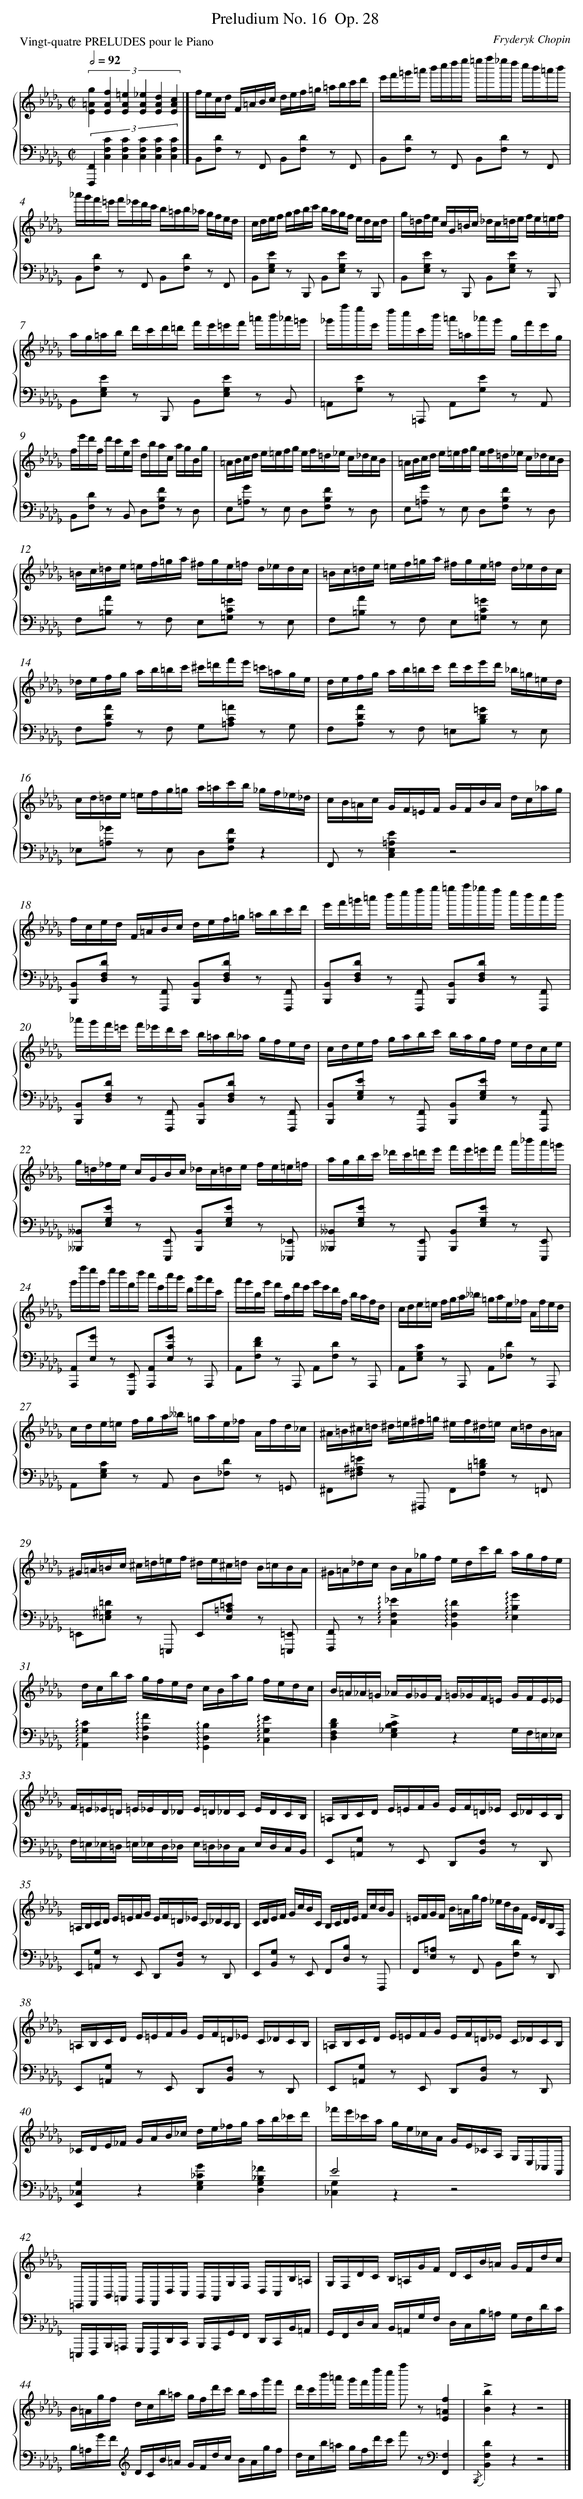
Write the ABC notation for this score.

X:1
T: Preludium No. 16	 Op. 28
C: Fryderyk Chopin
L: 1/16
M: C|
P: Vingt-quatre PRELUDES pour le Piano
Q: 1/2=92
%%staves {1 2}
V: 1 clef=treble
V: 2 clef=bass
K: Db
[V:1] (3:2:6[g4=A4E4] [f4A4E4] [=e4A4E4] [_e4A4E4] [d4A4E4] [c4A4E4] |]
[V:2] (3:2:6[F,,4F,,,4] [C4F,4C,4] [C4F,4C,4] [C4F,4C,4] [C4F,4C,4] [C4F,4C,4] |]
[V:1] fecd F=ABc def=g =abc'd' [I:setbarnb 3]|
[V:2] B,,2[D2F,2] z2 F,,2 B,,2[D2F,2] z2 F,,2 |
[V:1] e'f'=g'=a' b'c''d''e'' =e''f''_e''d'' c''b'=a'b' |
[V:2] B,,2[D2F,2] z2 F,,2 B,,2[D2F,2] z2 F,,2 |
[V:1] _a'g'f'=e' f'_e'd'c' b=ab_a gfed |
[V:2] B,,2[D2F,2] z2 F,,2 B,,2[D2F,2] z2 F,,2 |
[V:1] cdef gabc' bagf edcd |
[V:2] B,,2[E2G,2E,2] z2 B,,,2 B,,2[E2G,2E,2] z2 B,,,2 |
[V:1] g=dfe cG=Bc _dc=de fe=ef |
[V:2] B,,2[E2G,2E,2] z2 B,,,2 B,,2[E2G,2E,2] z2 B,,,2 |
[V:1] ag=ab d'c'd'=d' f'e'=e'f' =a'b'_a'=g' |
[V:2] B,,2[E2G,2E,2] z2 B,,,2 B,,2[E2G,2E,2] z2 B,,2 |
[V:1] _g'f''e''e' d''c''c'b' =a'=a_a'g' gf'e'g |
[V:2] =A,,2[E2G,2] z2 =A,,,2 A,,2[E2G,2] z2 A,,2 |
[V:1] fe'd'f d'c'ec' dbac agBg |
[V:2] B,,2[D2F,2] z2 B,,2 D,2[F2B,2F,2] z2 D,2 |
[V:1] =ABcd e=efg ef=d_e c_dcB |
[V:2] E,2[G2=A,2] z2 E,2 D,2[F2B,2F,2] z2 D,2 |
[V:1] =ABcd e=efg ef=d_e c_dcB |
[V:2] E,2[G2=A,2] z2 E,2 D,2[F2B,2F,2] z2 D,2 |
[V:1] =Bc=de =ef=ga ^fge=f d_edc |
[V:2] F,2[A2=B,2] z2 F,2 E,2[=G2C2=G,2] z2 E,2 |
[V:1] =Bc=de =ef=ga ^fge=f d_edc |
[V:2] F,2[A2=B,2] z2 F,2 E,2[=G2C2=G,2] z2 E,2 |
[V:1] _defg ab=bc' ^c'=d'f'e' =c'=age |
[V:2] F,2[A2D2A,2] z2 F,2 G,2[=A2C2=A,2] z2 G,2 |
[V:1] defg ab=bc' d'c'e'd' _b=g=ed |
[V:2] F,2[A2D2A,2] z2 F,2 =E,2[=G2D2B,2] z2 E,2 |
[V:1] cd=de =efg=g a=ac'b _gf_e_d |
[V:2] _E,2[_G2=A,2] z2 E,2 D,2[F2B,2F,2]z4 |
[V:1] cB=Ac GF=EF GFBA dc_ag |
[V:2] F,,2 z2[E4=A,4E,4C,4]z8 |
[V:1] fced F=ABc def=g =abc'd' |
[V:2] [B,,2B,,,2][D2F,2D,2] z2 [F,,2F,,,2] [B,,2B,,,2][D2F,2D,2] z2 [F,,2F,,,2] |
[V:1] e'f'=g'=a' b'c''d''e'' =e''f''_e''d'' c''b'a'b' |
[V:2] [B,,2B,,,2][D2F,2D,2] z2 [F,,2F,,,2] [B,,2B,,,2][D2F,2D,2] z2 [F,,2F,,,2] |
[V:1] _a'g'f'=e' f'_e'd'c' b=ab_a gfed |
[V:2] [B,,2B,,,2][D2F,2D,2] z2 [F,,2F,,,2] [B,,2B,,,2][D2F,2D,2] z2 [F,,2F,,,2] |
[V:1] cdef gabc' bagf edce |
[V:2] [B,,2B,,,2][E2G,2E,2] z2 [F,,2F,,,2] [B,,2B,,,2][E2G,2E,2] z2 [F,,2F,,,2] |
[V:1] g=d_fe cGBc _dc=de fe=e=f |
[V:2] [__B,,2__B,,,2][E2G,2E,2] z2 [E,,2E,,,2] [B,,2B,,,2][E2G,2E,2] z2 [_E,,2_E,,,2] |
[V:1] agbc' _d'c'=d'e' f'e'=e'f' a'_b'a'=g' |
[V:2] [__B,,2__B,,,2][E2G,2E,2] z2 [E,,2E,,,2] [B,,2B,,,2][E2G,2E,2] z2 [E,,2E,,,2] |
[V:1] g'f''e''g' e''d''f'd'' c''e'c''b' d'b'a'c' |
[V:2] [A,,2A,,,2][G2E,2] z2 [E,,2E,,,2] [A,,2A,,,2][G2C2E,2] z2 A,,,2 |
[V:1] a'g'bg' f'af'e' g'e'd'f bafd |
[V:2] A,,2[F2D2F,2] z2 A,,,2 A,,2[D2F,2] z2 A,,,2 |
[V:1] cde=e fga__b =gae_f Afed |
[V:2] A,,2[C2G,2E,2] z2 A,,,2 A,,2[D2_F,2] z2 A,,,2 |
[V:1] cde=e fga__b =gae_f Afd_c |
[V:2] A,,2[C2G,2E,2] z2 A,,2 D,2[D2_F,2] z2 =G,,2 |
[V:1] ^A=B^c=d ^d=e^f=g ^ef^d=e c=dB=A |
[V:2] ^F,,2[=E2^A,2^F,2] z2 ^F,,,2 F,,2[=D2=B,2F,2] z2 =F,,2 |
[V:1] ^G=A=Bc ^c=d=ef ^de^c=d B=cBA |
[V:2] =E,,2[=D2^G,2=E,2] z2 =E,,,2 E,,2[=C2=A,2E,2] z2 [=E,,2=E,,,2] |
[V:1] ^G=A_dc BA_gf edc'b agfe |
[V:2] [F,,2F,,,2] z2!arpeggio![_E4F,4C,4]!arpeggio![D4F,4B,,4]!arpeggio![G4B,4E,4] |
[V:1] dcba gfed cBag fedc |
[V:2] !arpeggio![C4G,4A,,4]!arpeggio![F4A,4D,4]!arpeggio![B,4D,4G,,4]!arpeggio![E4G,4C,4] |
[V:1] B=A_A=G _AG_GF =G_GF=E GFE_E |
[V:2] [D4B,4F,4D,4]!accent![C4B,4_G,4E,4]z4G,F,=E,_E, |
[V:1] F=E_E=D =E_ED_D E=D_DC EDCB, |
[V:2] F,=E,_E,=D, =E,_E,D,_D, E,=D,_D,C, E,D,C,B,, |
[V:1] =A,B,CD E=EFG EF=D_E C_DCB, |
[V:2] E,,2[G,2=A,,2] z2 E,,2 D,,2[F,2B,,2] z2 D,,2 |
[V:1] =A,B,CD E=EFG EF=D_E C_DCB, |
[V:2] E,,2[G,2=A,,2] z2 E,,2 D,,2[F,2B,,2] z2 D,,2 |
[V:1] CDEF GcBC B,CDE FcBG |
[V:2] E,,2[G,2B,,2] z2 E,,2 F,,2[B,2D,2] z2 F,,,2 |
[V:1] =EFGF B=Agf _edBF EDB,F, |
[V:2] F,,2[=A,2E,2] z2 F,,2 B,,2[D2F,2] z2 D,,2 |
[V:1] =A,B,CD E=EFG EF=D_E C_DCB, |
[V:2] E,,2[G,2=A,,2] z2 E,,2 D,,2[F,2B,,2] z2 D,,2 |
[V:1] =A,B,CD E=EFG EF=D_E C_DCB, |
[V:2] E,,2[G,2=A,,2] z2 E,,2 D,,2[F,2B,,2] z2 D,,2 |
[V:1] _CDE_F GAB_c de_fg ab_c'd' |
[V:2] [G,4_C,4E,,4]z4[G4_C4G,4E,4][_F4_B,4G,4D,4] |
[V:1] _f'e'_c'a ge_cA GE_CA, G,E,_C,A,, |
[V:2] E8x8 & [G,4_C,4]z4z8 |
[V:1] =E,,F,,B,,=A,, G,,F,,D,C, B,,A,,G,F, D,C,B,=A, |
[V:2] =E,,,F,,,B,,,=A,,, G,,,F,,,D,,C,, B,,,A,,,G,,F,, D,,C,,B,,=A,, |
[V:1] G,F,DC B,=A,GF DCB=A GFdc |
[V:2] G,,F,,D,C, B,,=A,,G,F, D,C,B,=A, G,F,DC |
[V:1] B=Agf dcb=a gfd'c' bag'f' |
[V:2] B,=A,GF[K:clef=treble] DCB=A GFdc BAgf |
[V:1] d'c'b'=a' g'f'd''c'' f''2 z2[f4=A4E4] |
[V:2] dcb=a gfd'c' f'2 z2[K:clef=bass][F,4F,,4] |
[V:1] !accent![b4B4]z4z8 |]
[V:2] {/B,,,}[D4F,4B,,4]z4z8 |]
